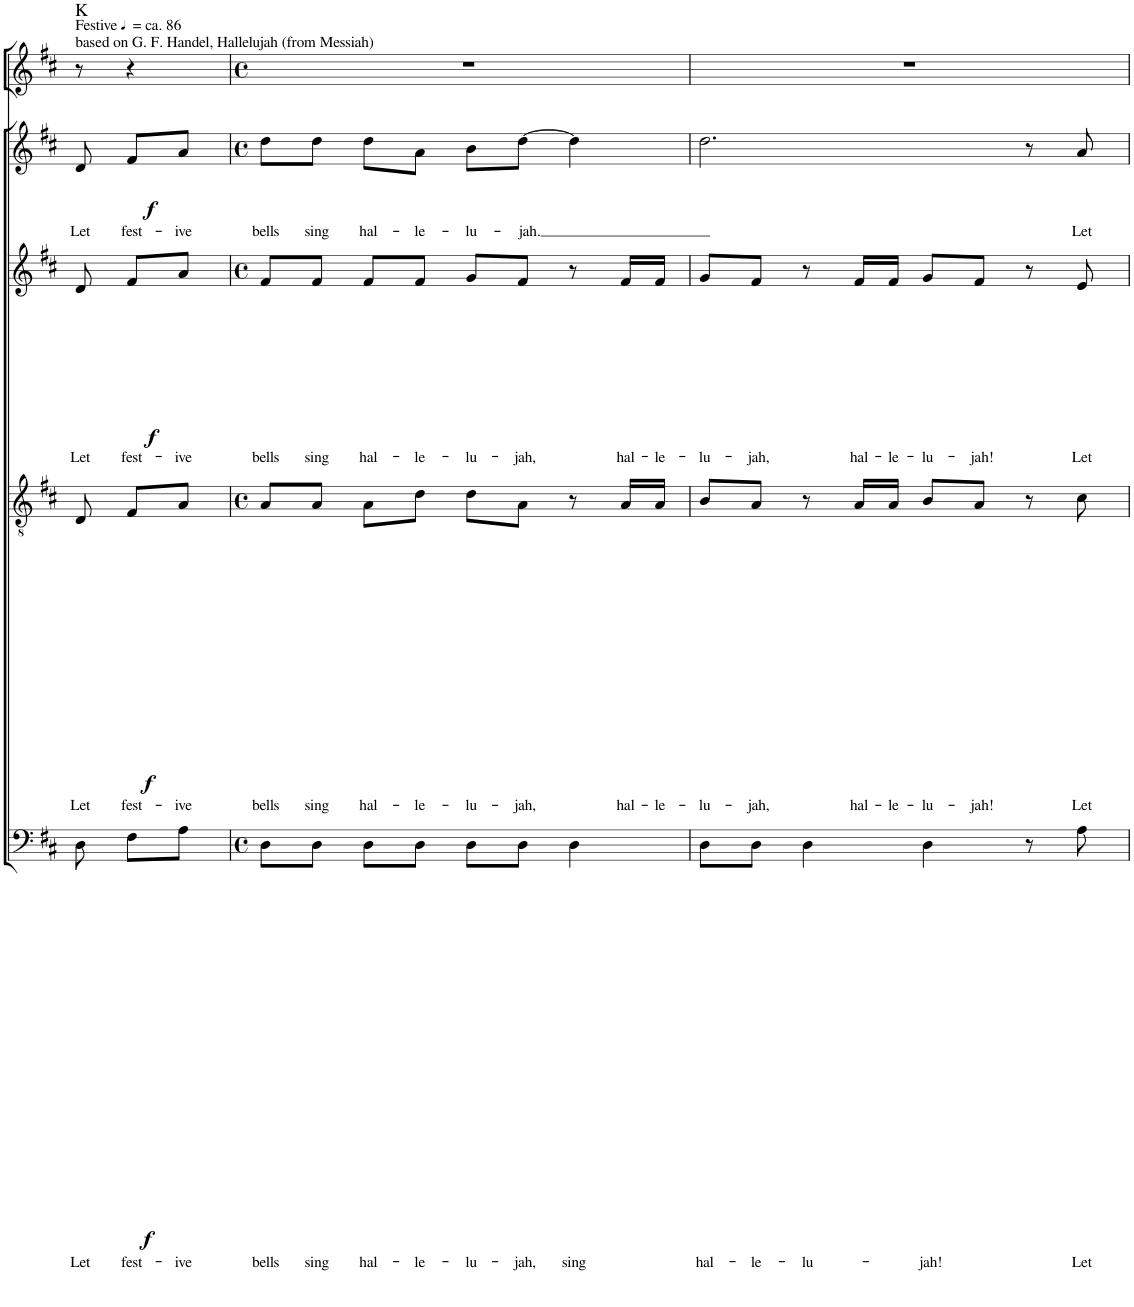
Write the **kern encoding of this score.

**kern	**text	**dynam	**kern	**text	**dynam	**kern	**text	**dynam	**kern	**text	**dynam	**kern
*part5	*part5	*part5	*part4	*part4	*part4	*part3	*part3	*part3	*part2	*part2	*part2	*part1
*staff5	*staff5	*staff5	*staff4	*staff4	*staff4	*staff3	*staff3	*staff3	*staff2	*staff2	*staff2	*staff1
*I"B	*	*	*I"T	*	*	*I"A	*	*	*I"S	*	*	*I"Solo
!!LO:PB:g=z
*clefF4	*	*	*clefGv2	*	*	*clefG2	*	*	*clefG2	*	*	*clefG2
*	*	*	*Trd1c2	*	*	*	*	*	*	*	*	*
*k[f#c#]	*	*	*k[f#c#]	*	*	*k[f#c#]	*	*	*k[f#c#]	*	*	*k[f#c#]
*M2/4	*	*	*M2/4	*	*	*M2/4	*	*	*M2/4	*	*	*M2/4
=77	=77	=77	=77	=77	=77	=77	=77	=77	=77	=77	=77	=77
!	!	!	!	!	!	!	!	!	!	!	!	!LO:TX:a:t=Festive
!	!	!	!	!	!	!	!	!	!	!	!	!LO:TX:a:t=ca. 86
!	!	!	!	!	!	!	!	!	!	!	!	!LO:TX:a:t=based on G. F. Handel, Hallelujah (from Messiah)
!	!	!	!	!	!	!	!	!	!	!	!	!LO:TX:a:t=K
!	!LO:LY:b	!LO:DY:b	!	!LO:LY:b	!LO:DY:b	!	!LO:LY:b	!LO:DY:b	!	!LO:LY:b	!LO:DY:b	!
8D\	Let	f	8D/	Let	f	8d/	Let	f	8d/	Let	f	8r
!	!LO:LY:b	!	!	!LO:LY:b	!	!	!LO:LY:b	!	!	!LO:LY:b	!	!
8F#\L	fest-	.	8F#/L	fest-	.	8f#/L	fest-	.	8f#/L	fest-	.	4r
!	!LO:LY:b	!	!	!LO:LY:b	!	!	!LO:LY:b	!	!	!LO:LY:b	!	!
8A\J	-ive	.	8A/J	-ive	.	8a/J	-ive	.	8a/J	-ive	.	.
=78	=78	=78	=78	=78	=78	=78	=78	=78	=78	=78	=78	=78
*M4/4	*	*	*M4/4	*	*	*M4/4	*	*	*M4/4	*	*	*M4/4
*met(c)	*	*	*met(c)	*	*	*met(c)	*	*	*met(c)	*	*	*met(c)
!	!LO:LY:b	!	!	!LO:LY:b	!	!	!LO:LY:b	!	!	!LO:LY:b	!	!
*	*	*	*	*	*	*	*	*	*	*	*	*^
8D\L	bells	.	8A/L	bells	.	8f#/L	bells	.	8dd\L	bells	.	1r	1b
!	!LO:LY:b	!	!	!LO:LY:b	!	!	!LO:LY:b	!	!	!LO:LY:b	!	!	!
8D\J	sing	.	8A/J	sing	.	8f#/J	sing	.	8dd\J	sing	.	.	.
!	!LO:LY:b	!	!	!LO:LY:b	!	!	!LO:LY:b	!	!	!LO:LY:b	!	!	!
8D\L	hal-	.	8A\L	hal-	.	8f#/L	hal-	.	8dd\L	hal-	.	.	.
!	!LO:LY:b	!	!	!LO:LY:b	!	!	!LO:LY:b	!	!	!LO:LY:b	!	!	!
8D\J	-le-	.	8d\J	-le-	.	8f#/J	-le-	.	8a\J	-le-	.	.	.
!	!LO:LY:b	!	!	!LO:LY:b	!	!	!LO:LY:b	!	!	!LO:LY:b	!	!	!
8D\L	-lu-	.	8d\L	-lu-	.	8g/L	-lu-	.	8b\L	-lu-	.	.	.
!	!LO:LY:b	!	!	!LO:LY:b	!	!	!LO:LY:b	!	!	!LO:LY:b	!	!	!
8D\J	-jah,	.	8A\J	-jah,	.	8f#/J	-jah,	.	[8dd\J	-jah.	.	.	.
!	!LO:LY:b	!	!	!	!	!	!	!	!	!	!	!	!
4D\	sing	.	8r	.	.	8r	.	.	4dd\]	.	.	.	.
!	!	!	!	!LO:LY:b	!	!	!LO:LY:b	!	!	!	!	!	!
.	.	.	16A/LL	hal-	.	16f#/LL	hal-	.	.	.	.	.	.
!	!	!	!	!LO:LY:b	!	!	!LO:LY:b	!	!	!	!	!	!
.	.	.	16A/JJ	-le-	.	16f#/JJ	-le-	.	.	.	.	.	.
*	*	*	*	*	*	*	*	*	*	*	*	*v	*v
=79	=79	=79	=79	=79	=79	=79	=79	=79	=79	=79	=79	=79
!	!LO:LY:b	!	!	!LO:LY:b	!	!	!LO:LY:b	!	!	!	!	!
8D\L	hal-	.	8B/L	-lu-	.	8g/L	-lu-	.	2.dd\	.	.	1r
!	!LO:LY:b	!	!	!LO:LY:b	!	!	!LO:LY:b	!	!	!	!	!
8D\J	-le-	.	8A/J	-jah,	.	8f#/J	-jah,	.	.	.	.	.
!	!LO:LY:b	!	!	!	!	!	!	!	!	!	!	!
4D\	-lu-	.	8r	.	.	8r	.	.	.	.	.	.
!	!	!	!	!LO:LY:b	!	!	!LO:LY:b	!	!	!	!	!
.	.	.	16A/LL	hal-	.	16f#/LL	hal-	.	.	.	.	.
!	!	!	!	!LO:LY:b	!	!	!LO:LY:b	!	!	!	!	!
.	.	.	16A/JJ	-le-	.	16f#/JJ	-le-	.	.	.	.	.
!	!LO:LY:b	!	!	!LO:LY:b	!	!	!LO:LY:b	!	!	!	!	!
4D\	-jah!	.	8B/L	-lu-	.	8g/L	-lu-	.	.	.	.	.
!	!	!	!	!LO:LY:b	!	!	!LO:LY:b	!	!	!	!	!
.	.	.	8A/J	-jah!	.	8f#/J	-jah!	.	.	.	.	.
8r	.	.	8r	.	.	8r	.	.	8r	.	.	.
!	!LO:LY:b	!	!	!LO:LY:b	!	!	!LO:LY:b	!	!	!LO:LY:b	!	!
8A\	Let	.	8c#\	Let	.	8e/	Let	.	8a/	Let	.	.
=	=	=	=	=	=	=	=	=	=	=	=	=
*-	*-	*-	*-	*-	*-	*-	*-	*-	*-	*-	*-	*-
